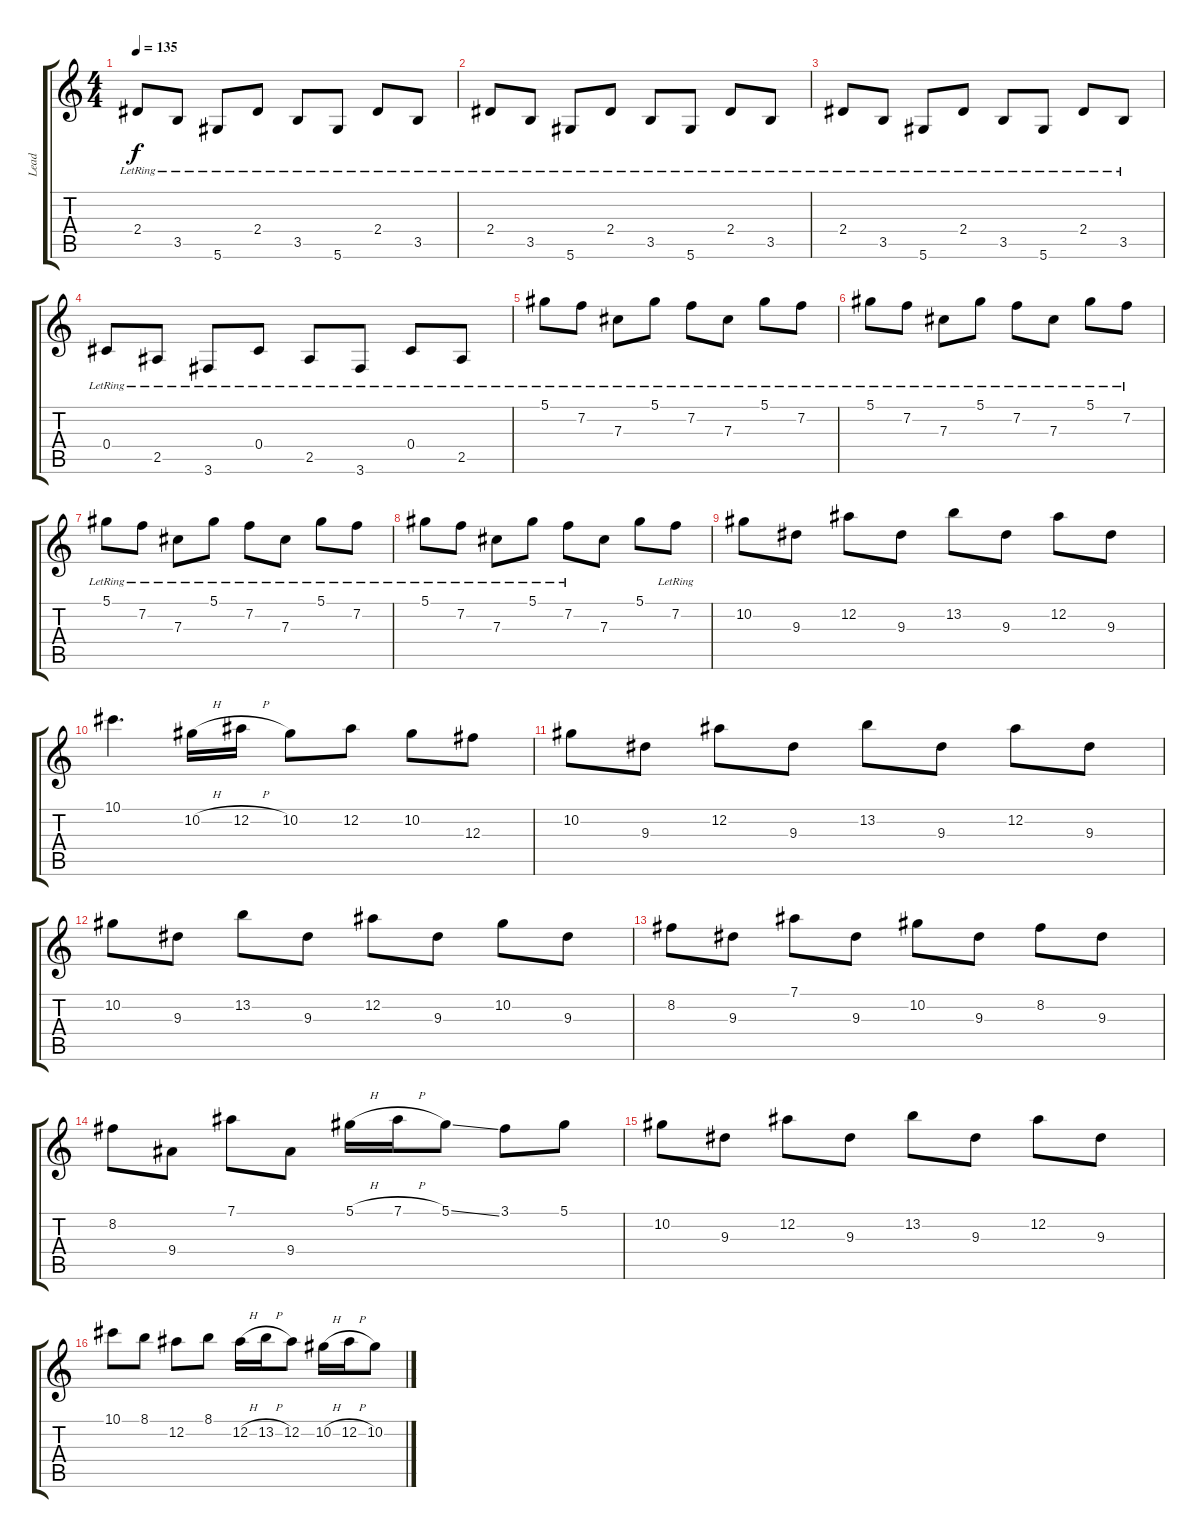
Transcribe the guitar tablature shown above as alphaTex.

\track ("Lead" "Lead") {instrument distortionguitar}
\staff {score tabs}
\tuning (Eb4 Bb3 Gb3 Db3 Ab2 Eb2) {hide}
\ts (4 4)
\tempo 135
\clef g2
\ks c
2.4{lr}.8{dy f} 3.5{lr}.8 5.6{lr}.8 2.4{lr}.8 3.5{lr}.8 5.6{lr}.8 2.4{lr}.8 3.5{lr}.8 |
2.4{lr}.8 3.5{lr}.8 5.6{lr}.8 2.4{lr}.8 3.5{lr}.8 5.6{lr}.8 2.4{lr}.8 3.5{lr}.8 |
2.4{lr}.8 3.5{lr}.8 5.6{lr}.8 2.4{lr}.8 3.5{lr}.8 5.6{lr}.8 2.4{lr}.8 3.5{lr}.8 |
0.4{lr}.8 2.5{lr}.8 3.6{lr}.8 0.4{lr}.8 2.5{lr}.8 3.6{lr}.8 0.4{lr}.8 2.5{lr}.8 |
5.1{lr}.8 7.2{lr}.8 7.3{lr}.8 5.1{lr}.8 7.2{lr}.8 7.3{lr}.8 5.1{lr}.8 7.2{lr}.8 |
5.1{lr}.8 7.2{lr}.8 7.3{lr}.8 5.1{lr}.8 7.2{lr}.8 7.3{lr}.8 5.1{lr}.8 7.2{lr}.8 |
5.1{lr}.8 7.2{lr}.8 7.3{lr}.8 5.1{lr}.8 7.2{lr}.8 7.3{lr}.8 5.1{lr}.8 7.2{lr}.8 |
5.1{lr}.8 7.2{lr}.8 7.3{lr}.8 5.1{lr}.8 7.2{lr}.8 7.3.8 5.1.8 7.2{lr}.8 |
10.2.8{volume 13} 9.3.8 12.2.8 9.3.8 13.2.8 9.3.8 12.2.8 9.3.8 |
10.1.4{d} 10.2{h}.16 12.2{h}.16 10.2.8 12.2.8 10.2.8 12.3.8 |
10.2.8 9.3.8 12.2.8 9.3.8 13.2.8 9.3.8 12.2.8 9.3.8 |
10.2.8 9.3.8 13.2.8 9.3.8 12.2.8 9.3.8 10.2.8 9.3.8 |
8.2.8 9.3.8 7.1.8 9.3.8 10.2.8 9.3.8 8.2.8 9.3.8 |
8.2.8 9.4.8 7.1.8 9.4.8 5.1{h}.16 7.1{h}.16 5.1{ss}.8 3.1.8 5.1.8 |
10.2.8 9.3.8 12.2.8 9.3.8 13.2.8 9.3.8 12.2.8 9.3.8 |
10.1.8 8.1.8 12.2.8 8.1.8 12.2{h}.16 13.2{h}.16 12.2.8 10.2{h}.16 12.2{h}.16 10.2.8
